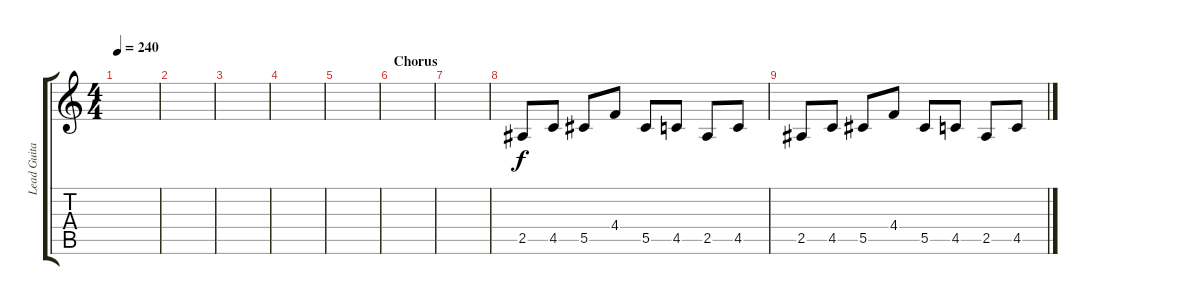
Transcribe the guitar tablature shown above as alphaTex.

\track ("Lead Guitar" "Lead Guita") {instrument overdrivenguitar}
\staff {score tabs}
\tuning (Eb4 Bb3 Gb3 Db3 Ab2 Eb2) {hide}
\ts (4 4)
\tempo 240
\clef g2
\ks c
|
|
|
|
|
\section ("" "Chorus")
|
|
2.5.8 4.5.8 5.5.8 4.4.8 5.5.8 4.5.8 2.5.8 4.5.8 |
2.5.8 4.5.8 5.5.8 4.4.8 5.5.8 4.5.8 2.5.8 4.5.8
